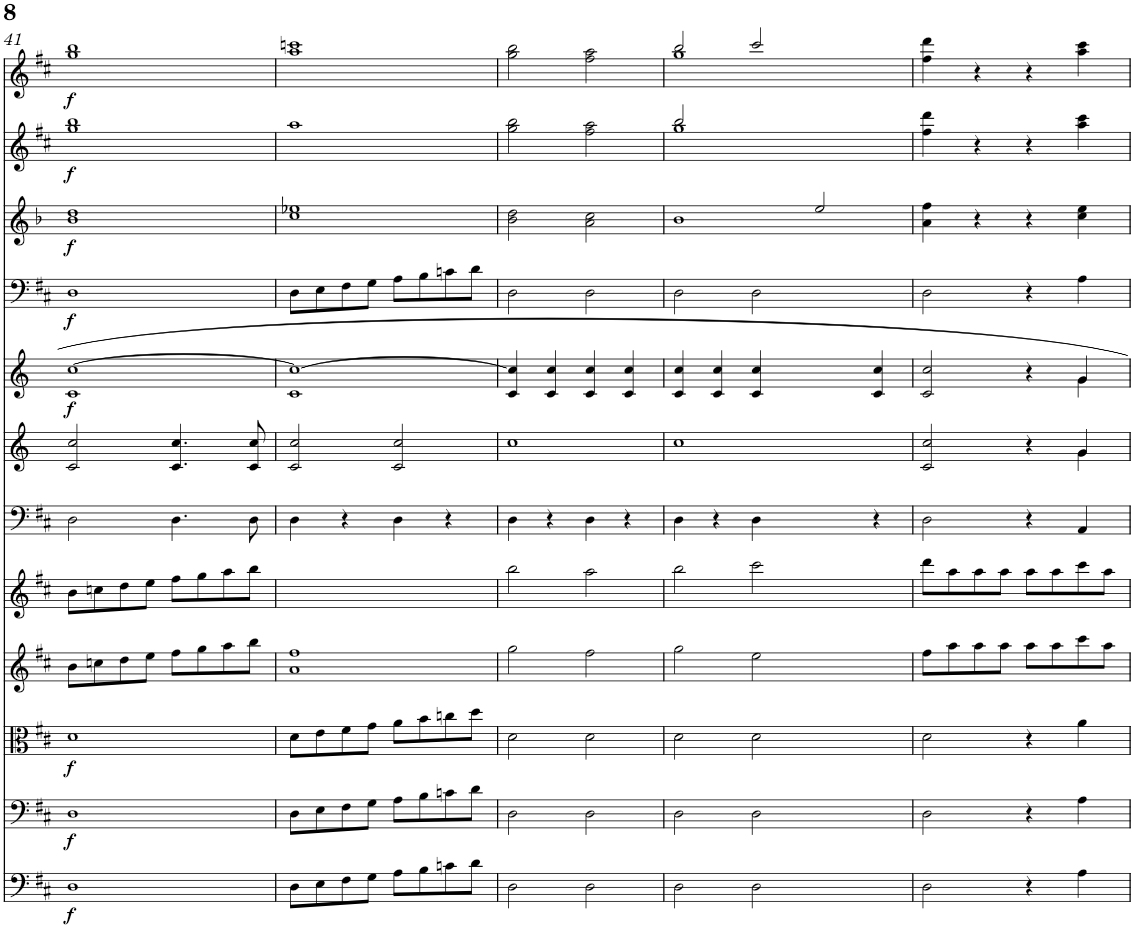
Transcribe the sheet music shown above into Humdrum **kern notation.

**kern	**dynam	**kern	**dynam	**kern	**dynam	**kern	**kern	**kern	**kern	**kern	**dynam	**kern	**dynam	**kern	**dynam	**kern	**dynam	**kern	**dynam
*part12	*part12	*part11	*part11	*part10	*part10	*part9	*part8	*part7	*part6	*part5	*part5	*part4	*part4	*part3	*part3	*part2	*part2	*part1	*part1
*staff12	*staff12	*staff11	*staff11	*staff10	*staff10	*staff9	*staff8	*staff7	*staff6	*staff5	*staff5	*staff4	*staff4	*staff3	*staff3	*staff2	*staff2	*staff1	*staff1
*I"Voice	*	*I"Voice	*	*I"Voice	*	*I"Voice	*I"Voice	*I"Voice	*I"Voice	*I"Voice	*	*I"Voice	*	*I"Voice	*	*I"Voice	*	*I"Voice	*
*I'V	*	*I'V	*	*I'V	*	*I'V	*I'V	*I'V	*I'V	*I'V	*	*I'V	*	*I'V	*	*I'V	*	*I'V	*
!!LO:PB:g=z
*clefF4	*	*clefF4	*	*clefC3	*	*clefG2	*clefG2	*clefF4	*clefG2	*clefG2	*	*clefF4	*	*clefG2	*	*clefG2	*	*clefG2	*
*k[f#c#]	*	*k[f#c#]	*	*k[f#c#]	*	*k[f#c#]	*k[f#c#]	*k[f#c#]	*k[]	*k[]	*	*k[f#c#]	*	*k[b-]	*	*k[f#c#]	*	*k[f#c#]	*
*M4/4	*	*M4/4	*	*M4/4	*	*M4/4	*M4/4	*M4/4	*M4/4	*M4/4	*	*M4/4	*	*M4/4	*	*M4/4	*	*M4/4	*
*met(c)	*	*met(c)	*	*met(c)	*	*met(c)	*met(c)	*met(c)	*met(c)	*met(c)	*	*met(c)	*	*met(c)	*	*met(c)	*	*met(c)	*
=41	=41	=41	=41	=41	=41	=41	=41	=41	=41	=41	=41	=41	=41	=41	=41	=41	=41	=41	=41
*	*	*	*	*	*	*	*	*	*	*^	*	*	*	*	*	*	*	*	*
!	!LO:DY:b	!	!LO:DY:b	!	!LO:DY:b	!	!	!	!	!	!	!LO:DY:b	!	!LO:DY:b	!	!LO:DY:b	!	!LO:DY:b	!	!LO:DY:b
1D	f	1D	f	1d	f	8b\L	8b\L	2D\	2c/ 2cc/	[>1cc	1c	f	1D	f	1b- 1dd	f	1gg 1bb	f	1gg 1bb	f
.	.	.	.	.	.	8ccn\	8ccn\	.	.	.	.	.	.	.	.	.	.	.	.	.
.	.	.	.	.	.	8dd\	8dd\	.	.	.	.	.	.	.	.	.	.	.	.	.
.	.	.	.	.	.	8ee\J	8ee\J	.	.	.	.	.	.	.	.	.	.	.	.	.
.	.	.	.	.	.	8ff#\L	8ff#\L	4.D\	4.c/ 4.cc/	.	.	.	.	.	.	.	.	.	.	.
.	.	.	.	.	.	8gg\	8gg\	.	.	.	.	.	.	.	.	.	.	.	.	.
.	.	.	.	.	.	8aa\	8aa\	.	.	.	.	.	.	.	.	.	.	.	.	.
.	.	.	.	.	.	8bb\J	8bb\J	8D\	8c/ 8cc/	.	.	.	.	.	.	.	.	.	.	.
=42	=42	=42	=42	=42	=42	=42	=42	=42	=42	=42	=42	=42	=42	=42	=42	=42	=42	=42	=42	=42
*	*	*	*	*	*	*^	*	*	*	*	*	*	*	*	*	*	*	*	*	*
8D\L	.	8D\L	.	8d\L	.	1ff#	1a	1ryy	4D\	2c/ 2cc/	1cc_	1c	.	8D\L	.	1cc 1ee-X	.	1aa	.	1aa 1cccn	.
8E\	.	8E\	.	8e\	.	.	.	.	.	.	.	.	.	8E\	.	.	.	.	.	.	.
8F#\	.	8F#\	.	8f#\	.	.	.	.	4r	.	.	.	.	8F#\	.	.	.	.	.	.	.
8G\J	.	8G\J	.	8g\J	.	.	.	.	.	.	.	.	.	8G\J	.	.	.	.	.	.	.
8A\L	.	8A\L	.	8a\L	.	.	.	.	4D\	2c/ 2cc/	.	.	.	8A\L	.	.	.	.	.	.	.
8B\	.	8B\	.	8b\	.	.	.	.	.	.	.	.	.	8B\	.	.	.	.	.	.	.
8cn\	.	8cn\	.	8ccn\	.	.	.	.	4r	.	.	.	.	8cn\	.	.	.	.	.	.	.
8d\J	.	8d\J	.	8dd\J	.	.	.	.	.	.	.	.	.	8d\J	.	.	.	.	.	.	.
*	*	*	*	*	*	*v	*v	*	*	*	*v	*v	*	*	*	*	*	*	*	*	*
=43	=43	=43	=43	=43	=43	=43	=43	=43	=43	=43	=43	=43	=43	=43	=43	=43	=43	=43	=43
2D\	.	2D\	.	2d\	.	2gg\	2bb\	4D\	1cc	4c/ 4cc/]	.	2D\	.	2b-\ 2dd\	.	2gg\ 2bb\	.	2gg\ 2bb\	.
.	.	.	.	.	.	.	.	4r	.	4c/ 4cc/	.	.	.	.	.	.	.	.	.
2D\	.	2D\	.	2d\	.	2ff#\	2aa\	4D\	.	4c/ 4cc/	.	2D\	.	2a\ 2cc\	.	2ff#\ 2aa\	.	2ff#\ 2aa\	.
.	.	.	.	.	.	.	.	4r	.	4c/ 4cc/	.	.	.	.	.	.	.	.	.
=44	=44	=44	=44	=44	=44	=44	=44	=44	=44	=44	=44	=44	=44	=44	=44	=44	=44	=44	=44
*	*	*	*	*	*	*	*	*	*	*	*	*	*	*	*	*^	*	*^	*
2D\	.	2D\	.	2d\	.	2gg\	2bb\	4D\	1cc	4c/ 4cc/	.	2D\	.	1b-	.	2bb/	1gg	.	2bb/	1gg	.
.	.	.	.	.	.	.	.	4r	.	4c/ 4cc/	.	.	.	.	.	.	.	.	.	.	.
2D\	.	2D\	.	2d\	.	2ee\	2ccc#\	4D\	.	4c/ 4cc/	.	2D\	.	.	.	2ryy	.	.	2ccc#/	.	.
.	.	.	.	.	.	.	.	4ryy	.	4ryy	.	.	.	.	.	.	.	.	.	.	.
2.ryy	.	2.ryy	.	2.ryy	.	2.ryy	2.ryy	2ryy	2.ryy	2ryy	.	2.ryy	.	2ee/	.	2ryy	2.ryy	.	2.ryy	2.ryy	.
.	.	.	.	.	.	.	.	4r	.	4c/ 4cc/	.	.	.	4ryy	.	4ryy	.	.	.	.	.
*	*	*	*	*	*	*	*	*	*	*	*	*	*	*	*	*v	*v	*	*	*	*
*	*	*	*	*	*	*	*	*	*	*	*	*	*	*	*	*	*	*v	*v	*
=45	=45	=45	=45	=45	=45	=45	=45	=45	=45	=45	=45	=45	=45	=45	=45	=45	=45	=45	=45
*	*	*	*	*	*	*	*	*	*^	*^	*	*	*	*	*	*	*	*	*
2D\	.	2D\	.	2d\	.	8ff#\L	8ddd\L	2D\	2c/ 2cc/	2.ryy	2c/ 2cc/	2.ryy	.	2D\	.	4a\ 4ff\	.	4ff#\ 4ddd\	.	4ff#\ 4ddd\	.
.	.	.	.	.	.	8aa\	8aa\	.	.	.	.	.	.	.	.	.	.	.	.	.	.
.	.	.	.	.	.	8aa\	8aa\	.	.	.	.	.	.	.	.	4r	.	2ryy	.	4r	.
.	.	.	.	.	.	8aa\J	8aa\J	.	.	.	.	.	.	.	.	.	.	.	.	.	.
4r	.	4r	.	4r	.	8aa\L	8aa\L	2ryy	4r	.	2ryy	.	.	4r	.	4r	.	.	.	4r	.
.	.	.	.	.	.	8aa\	8aa\	.	.	.	.	.	.	.	.	.	.	.	.	.	.
4A\	.	4A\	.	4a\	.	8ccc#\	8ccc#\	.	4g/	4g\	.	4g\	.	4A\	.	4cc\ 4ee\	.	4r	.	4aa\ 4ccc#\	.
.	.	.	.	.	.	8aa\J	8aa\J	.	.	.	.	.	.	.	.	.	.	.	.	.	.
2ryy	.	2ryy	.	2ryy	.	2ryy	2ryy	4r	2ryy	2ryy	4r	2ryy	.	2ryy	.	2ryy	.	4r	.	2ryy	.
.	.	.	.	.	.	.	.	4AA/	.	.	4g/	.	.	.	.	.	.	4aa\ 4ccc#\	.	.	.
*	*	*	*	*	*	*	*	*	*v	*v	*	*	*	*	*	*	*	*	*	*	*
*	*	*	*	*	*	*	*	*	*	*v	*v	*	*	*	*	*	*	*	*	*
=	=	=	=	=	=	=	=	=	=	=	=	=	=	=	=	=	=	=	=
*-	*-	*-	*-	*-	*-	*-	*-	*-	*-	*-	*-	*-	*-	*-	*-	*-	*-	*-	*-
